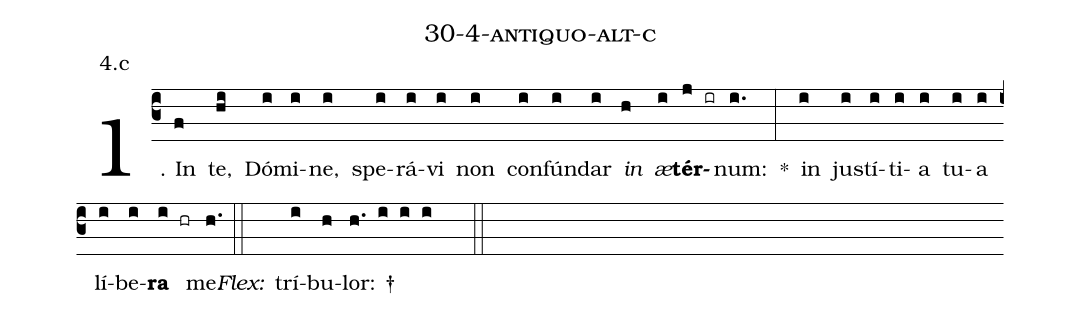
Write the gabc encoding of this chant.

name: 30-4-antiquo-alt-c;
annotation: 4.c;
%%
(c3)1. In(f) te,(hi) Dó(i)mi(i)ne,(i) spe(i)rá(i)vi(i) non(i) con(i)fún(i)dar(i) <i>in</i>(h) <i>æ</i>(i)<b>tér</b>(j ir)num:(i.) *(:) in(i) jus(i)tí(i)ti(i)a(i) tu(i)a(i) lí(i)be(i)<b>ra</b>(i hr) me.(h.) (::)
<i>Flex:</i>()  trí(i)bu(h)lor: †(h. i i i  ::)
